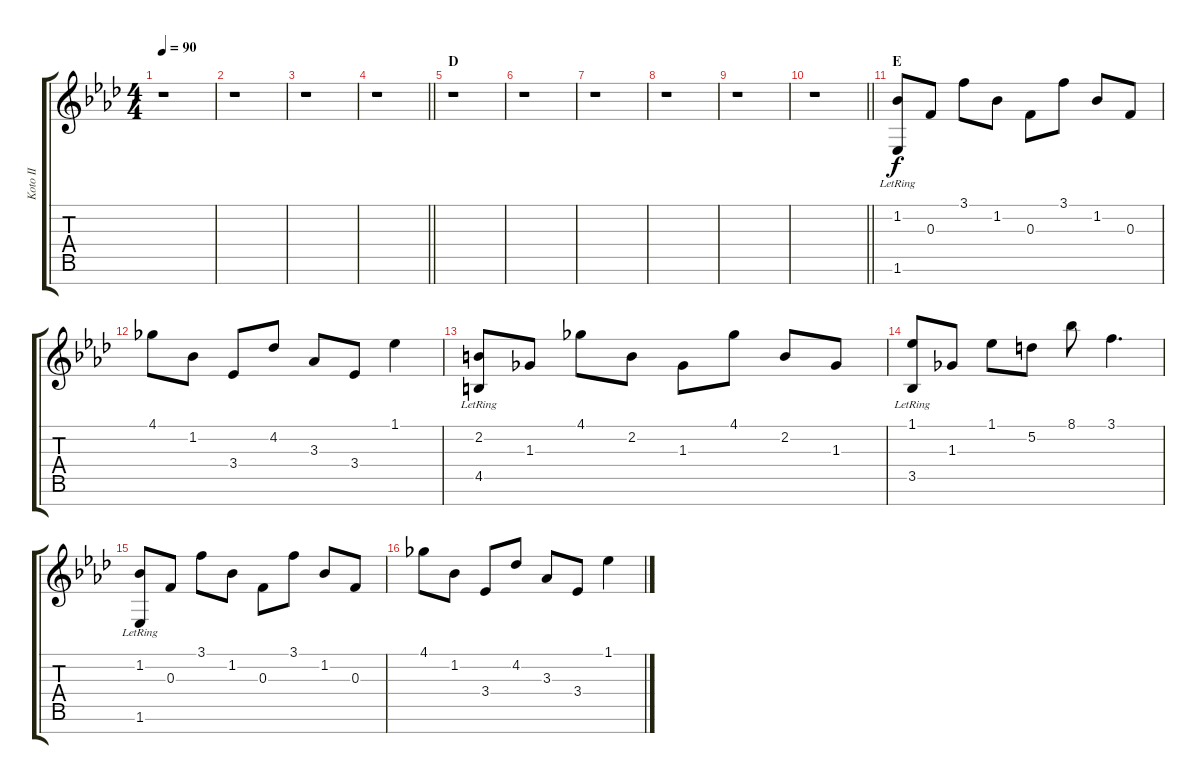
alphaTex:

\track ("Koto II" "Koto II") {instrument koto}
\staff {score tabs}
\tuning (D5 A4 F4 C4 G3 D3 A2) {hide}
\ts (4 4)
\tempo 90
\clef g2
\ks ab
r.1{dy f} |
r.1 |
r.1 |
\barLineRight lightlight
r.1 |
\section ("" "D")
r.1 |
r.1 |
r.1 |
r.1 |
r.1 |
\barLineRight lightlight
r.1 |
\section ("" "E")
(1.2 1.6{lr}).8 0.3.8 3.1.8 1.2.8 0.3.8 3.1.8 1.2.8 0.3.8 |
4.1.8 1.2.8 3.4.8 4.2.8 3.3.8 3.4.8 1.1.4 |
(2.2 4.5{lr}).8 1.3.8 4.1.8 2.2.8 1.3.8 4.1.8 2.2.8 1.3.8 |
(1.1 3.5{lr}).8 1.3.8 1.1.8 5.2.8 8.1.8 3.1.4{d} |
(1.2 1.6{lr}).8 0.3.8 3.1.8 1.2.8 0.3.8 3.1.8 1.2.8 0.3.8 |
4.1.8 1.2.8 3.4.8 4.2.8 3.3.8 3.4.8 1.1.4
